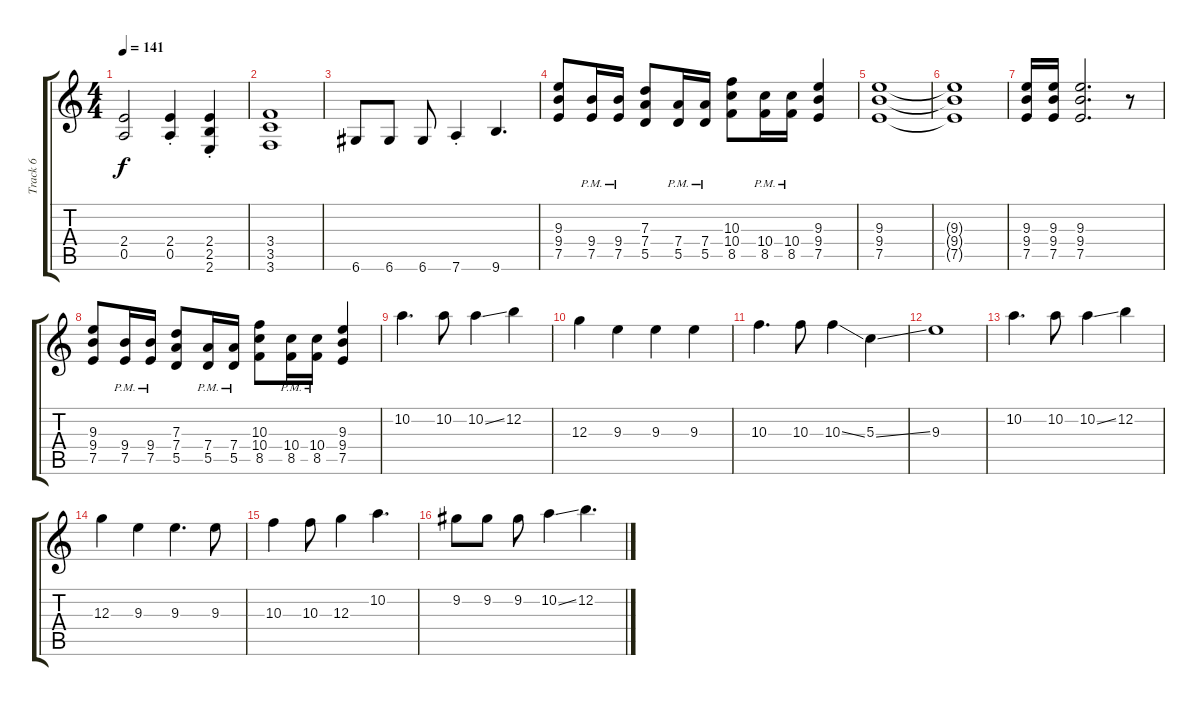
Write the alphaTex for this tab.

\track ("Track 6" "Track 6") {instrument distortionguitar}
\staff {score tabs}
\tuning (E4 B3 G3 D3 A2 D2) {hide}
\ts (4 4)
\tempo 141
\clef g2
\ks c
(2.4 0.5).2{dy f} (2.4{st} 0.5{st}).4 (2.4{st} 2.5{st} 2.6{st}).4 |
(3.4 3.5 3.6).1 |
6.6.8 6.6.8 6.6.8 7.6{st}.4 9.6.4{d} |
(9.3 9.4 7.5).8 (9.4{pm} 7.5{pm}).16 (9.4{pm} 7.5{pm}).16 (7.3 7.4 5.5).8 (7.4{pm} 5.5{pm}).16 (7.4{pm} 5.5{pm}).16 (10.3 10.4 8.5).8 (10.4{pm} 8.5{pm}).16 (10.4{pm} 8.5{pm}).16 (9.3 9.4 7.5).4 |
(9.3 9.4 7.5).1 |
(9.3{t} 9.4{t} 7.5{t}).1 |
(9.3 9.4 7.5).16 (9.3 9.4 7.5).16 (9.3 9.4 7.5).2{d} r.8 |
(9.3 9.4 7.5).8 (9.4{pm} 7.5{pm}).16 (9.4{pm} 7.5{pm}).16 (7.3 7.4 5.5).8 (7.4{pm} 5.5{pm}).16 (7.4{pm} 5.5{pm}).16 (10.3 10.4 8.5).8 (10.4{pm} 8.5{pm}).16 (10.4{pm} 8.5{pm}).16 (9.3 9.4 7.5).4 |
10.2.4{d} 10.2.8 10.2{ss}.4 12.2.4 |
12.3.4 9.3.4 9.3.4 9.3.4 |
10.3.4{d} 10.3.8 10.3{ss}.4 5.3{ss}.4 |
9.3.1 |
10.2.4{d} 10.2.8 10.2{ss}.4 12.2.4 |
12.3.4 9.3.4 9.3.4{d} 9.3.8 |
10.3.4 10.3.8 12.3.4 10.2.4{d} |
9.2.8 9.2.8 9.2.8 10.2{ss}.4 12.2.4{d}
